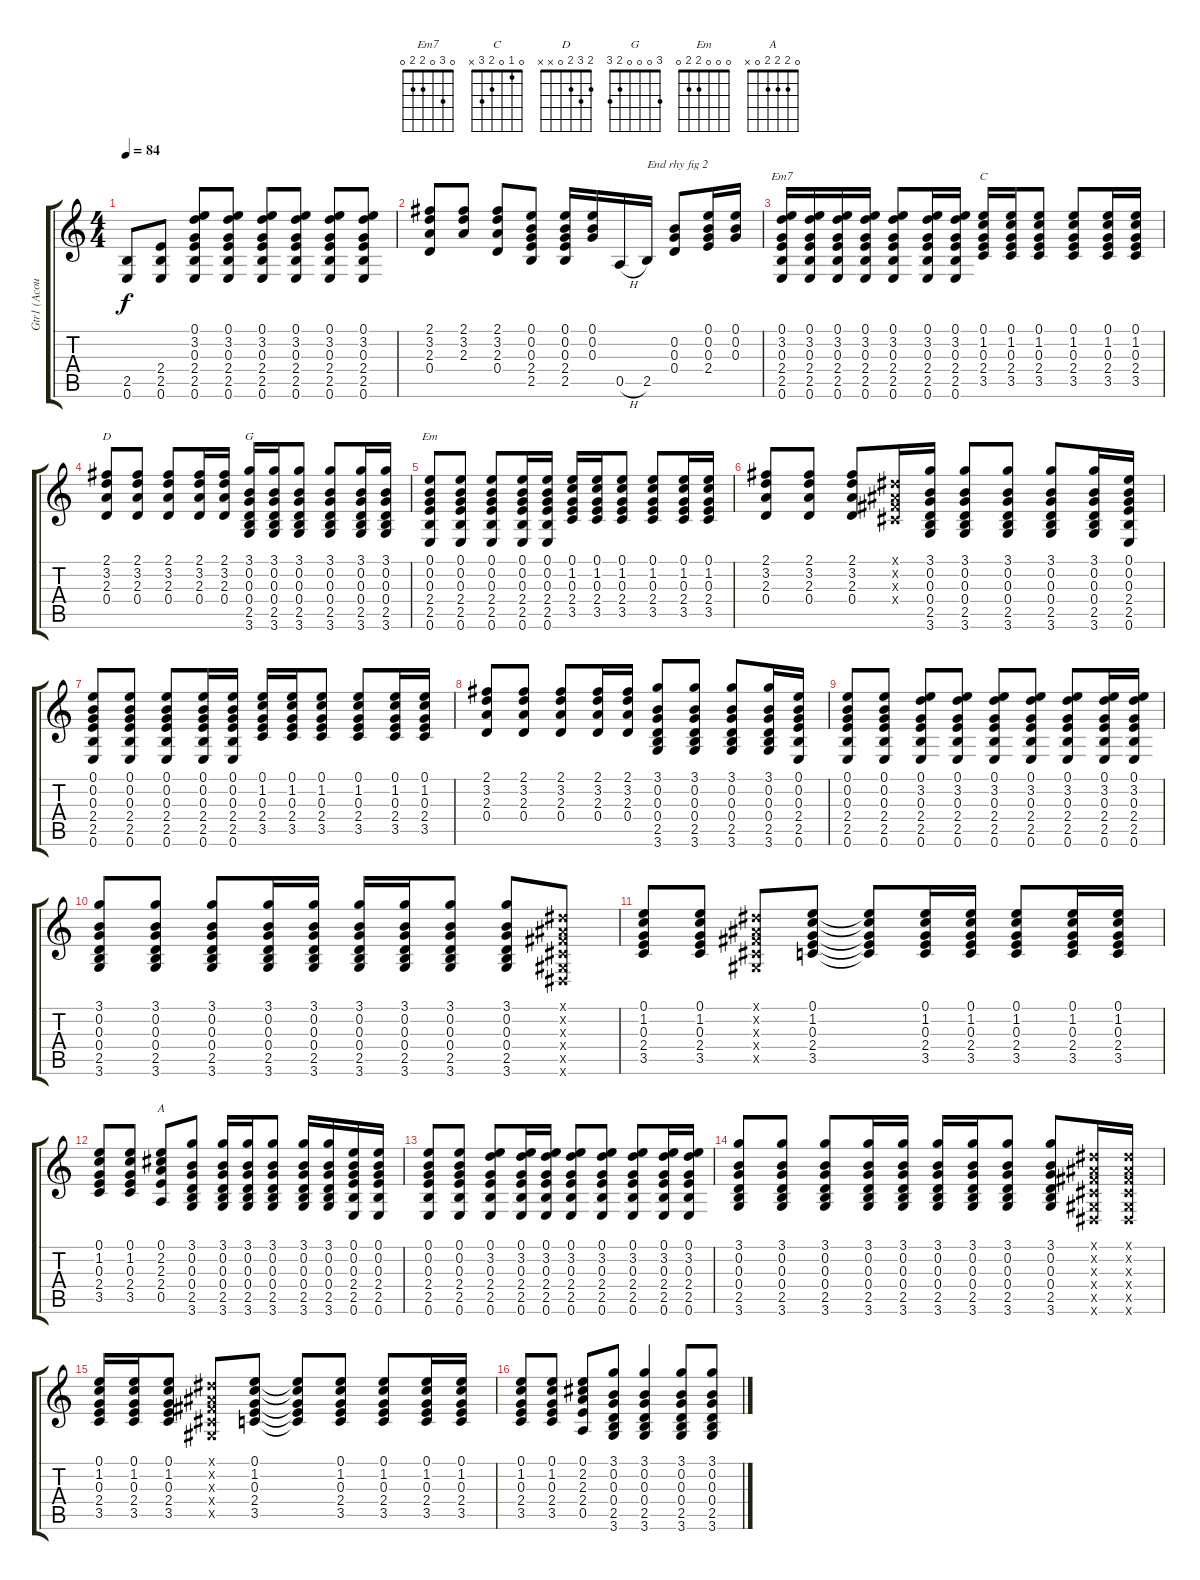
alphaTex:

\track ("Gtr1 (Acoustic)" "Gtr1 (Acou") {instrument acousticguitarsteel}
\staff {score tabs}
\tuning (E4 B3 G3 D3 A2 E2) {hide}
\chord ("Em7" 0 3 0 2 2 0)
\chord ("C" 0 1 0 2 3 x)
\chord ("D" 2 3 2 0 x x)
\chord ("G" 3 0 0 0 2 3)
\chord ("Em" 0 0 0 2 2 0)
\chord ("A" 0 2 2 2 0 x)
\ts (4 4)
\tempo 84
\clef g2
\ks c
(2.5 0.6).8{dy f} (2.4 2.5 0.6).8 (0.1 3.2 0.3 2.4 2.5 0.6).8 (0.1 3.2 0.3 2.4 2.5 0.6).8 (0.1 3.2 0.3 2.4 2.5 0.6).8 (0.1 3.2 0.3 2.4 2.5 0.6).8 (0.1 3.2 0.3 2.4 2.5 0.6).8 (0.1 3.2 0.3 2.4 2.5 0.6).8 |
(2.1 3.2 2.3 0.4).8 (2.1 3.2 2.3).8 (2.1 3.2 2.3 0.4).8 (0.1 0.2 0.3 2.4 2.5).8 (0.1 0.2 0.3 2.4 2.5).16 (0.1 0.2 0.3).16 0.5{h}.16 2.5.16{txt "End rhy fig 2"} (0.2 0.3 0.4).8 (0.1 0.2 0.3 2.4).16 (0.1 0.2 0.3).16 |
(0.1 3.2 0.3 2.4 2.5 0.6).16{ch "Em7"} (0.1 3.2 0.3 2.4 2.5 0.6).16 (0.1 3.2 0.3 2.4 2.5 0.6).16 (0.1 3.2 0.3 2.4 2.5 0.6).16 (0.1 3.2 0.3 2.4 2.5 0.6).8 (0.1 3.2 0.3 2.4 2.5 0.6).16 (0.1 3.2 0.3 2.4 2.5 0.6).16 (0.1 1.2 0.3 2.4 3.5).16{ch "C"} (0.1 1.2 0.3 2.4 3.5).16 (0.1 1.2 0.3 2.4 3.5).8 (0.1 1.2 0.3 2.4 3.5).8 (0.1 1.2 0.3 2.4 3.5).16 (0.1 1.2 0.3 2.4 3.5).16 |
(2.1 3.2 2.3 0.4).8{ch "D"} (2.1 3.2 2.3 0.4).8 (2.1 3.2 2.3 0.4).8 (2.1 3.2 2.3 0.4).16 (2.1 3.2 2.3 0.4).16 (3.1 0.2 0.3 0.4 2.5 3.6).16{ch "G"} (3.1 0.2 0.3 0.4 2.5 3.6).16 (3.1 0.2 0.3 0.4 2.5 3.6).8 (3.1 0.2 0.3 0.4 2.5 3.6).8 (3.1 0.2 0.3 0.4 2.5 3.6).16 (3.1 0.2 0.3 0.4 2.5 3.6).16 |
(0.1 0.2 0.3 2.4 2.5 0.6).8{ch "Em"} (0.1 0.2 0.3 2.4 2.5 0.6).8 (0.1 0.2 0.3 2.4 2.5 0.6).8 (0.1 0.2 0.3 2.4 2.5 0.6).16 (0.1 0.2 0.3 2.4 2.5 0.6).16 (0.1 1.2 0.3 2.4 3.5).16 (0.1 1.2 0.3 2.4 3.5).16 (0.1 1.2 0.3 2.4 3.5).8 (0.1 1.2 0.3 2.4 3.5).8 (0.1 1.2 0.3 2.4 3.5).16 (0.1 1.2 0.3 2.4 3.5).16 |
(2.1 3.2 2.3 0.4).8 (2.1 3.2 2.3 0.4).8 (2.1 3.2 2.3 0.4).8 (-1.1{x} -1.2{x} -1.3{x} -1.4{x}).16 (3.1 0.2 0.3 0.4 2.5 3.6).16 (3.1 0.2 0.3 0.4 2.5 3.6).8 (3.1 0.2 0.3 0.4 2.5 3.6).8 (3.1 0.2 0.3 0.4 2.5 3.6).8 (3.1 0.2 0.3 0.4 2.5 3.6).16 (0.1 0.2 0.3 2.4 2.5 0.6).16 |
(0.1 0.2 0.3 2.4 2.5 0.6).8 (0.1 0.2 0.3 2.4 2.5 0.6).8 (0.1 0.2 0.3 2.4 2.5 0.6).8 (0.1 0.2 0.3 2.4 2.5 0.6).16 (0.1 0.2 0.3 2.4 2.5 0.6).16 (0.1 1.2 0.3 2.4 3.5).16 (0.1 1.2 0.3 2.4 3.5).16 (0.1 1.2 0.3 2.4 3.5).8 (0.1 1.2 0.3 2.4 3.5).8 (0.1 1.2 0.3 2.4 3.5).16 (0.1 1.2 0.3 2.4 3.5).16 |
(2.1 3.2 2.3 0.4).8 (2.1 3.2 2.3 0.4).8 (2.1 3.2 2.3 0.4).8 (2.1 3.2 2.3 0.4).16 (2.1 3.2 2.3 0.4).16 (3.1 0.2 0.3 0.4 2.5 3.6).8 (3.1 0.2 0.3 0.4 2.5 3.6).8 (3.1 0.2 0.3 0.4 2.5 3.6).8 (3.1 0.2 0.3 0.4 2.5 3.6).16 (0.1 0.2 0.3 2.4 2.5 0.6).16 |
(0.1 0.2 0.3 2.4 2.5 0.6).8 (0.1 0.2 0.3 2.4 2.5 0.6).8 (0.1 3.2 0.3 2.4 2.5 0.6).8 (0.1 3.2 0.3 2.4 2.5 0.6).8 (0.1 3.2 0.3 2.4 2.5 0.6).8 (0.1 3.2 0.3 2.4 2.5 0.6).8 (0.1 3.2 0.3 2.4 2.5 0.6).8 (0.1 3.2 0.3 2.4 2.5 0.6).16 (0.1 3.2 0.3 2.4 2.5 0.6).16 |
(3.1 0.2 0.3 0.4 2.5 3.6).8 (3.1 0.2 0.3 0.4 2.5 3.6).8 (3.1 0.2 0.3 0.4 2.5 3.6).8 (3.1 0.2 0.3 0.4 2.5 3.6).16 (3.1 0.2 0.3 0.4 2.5 3.6).16 (3.1 0.2 0.3 0.4 2.5 3.6).16 (3.1 0.2 0.3 0.4 2.5 3.6).16 (3.1 0.2 0.3 0.4 2.5 3.6).8 (3.1 0.2 0.3 0.4 2.5 3.6).8 (-1.1{x} -1.2{x} -1.3{x} -1.4{x} -1.5{x} -1.6{x}).8 |
(0.1 1.2 0.3 2.4 3.5).8 (0.1 1.2 0.3 2.4 3.5).8 (-1.1{x} -1.2{x} -1.3{x} -1.4{x} -1.5{x}).8 (0.1 1.2 0.3 2.4 3.5).8 (0.1{t} 1.2{t} 0.3{t} 2.4{t} 3.5{t}).8 (0.1 1.2 0.3 2.4 3.5).16 (0.1 1.2 0.3 2.4 3.5).16 (0.1 1.2 0.3 2.4 3.5).8 (0.1 1.2 0.3 2.4 3.5).16 (0.1 1.2 0.3 2.4 3.5).16 |
(0.1 1.2 0.3 2.4 3.5).8 (0.1 1.2 0.3 2.4 3.5).8 (0.1 2.2 2.3 2.4 0.5).8{ch "A"} (3.1 0.2 0.3 0.4 2.5 3.6).8 (3.1 0.2 0.3 0.4 2.5 3.6).16 (3.1 0.2 0.3 0.4 2.5 3.6).16 (3.1 0.2 0.3 0.4 2.5 3.6).8 (3.1 0.2 0.3 0.4 2.5 3.6).16 (3.1 0.2 0.3 0.4 2.5 3.6).16 (0.1 0.2 0.3 2.4 2.5 0.6).16 (0.1 0.2 0.3 2.4 2.5 0.6).16 |
(0.1 0.2 0.3 2.4 2.5 0.6).8 (0.1 0.2 0.3 2.4 2.5 0.6).8 (0.1 3.2 0.3 2.4 2.5 0.6).8 (0.1 3.2 0.3 2.4 2.5 0.6).16 (0.1 3.2 0.3 2.4 2.5 0.6).16 (0.1 3.2 0.3 2.4 2.5 0.6).8 (0.1 3.2 0.3 2.4 2.5 0.6).8 (0.1 3.2 0.3 2.4 2.5 0.6).8 (0.1 3.2 0.3 2.4 2.5 0.6).16 (0.1 3.2 0.3 2.4 2.5 0.6).16 |
(3.1 0.2 0.3 0.4 2.5 3.6).8 (3.1 0.2 0.3 0.4 2.5 3.6).8 (3.1 0.2 0.3 0.4 2.5 3.6).8 (3.1 0.2 0.3 0.4 2.5 3.6).16 (3.1 0.2 0.3 0.4 2.5 3.6).16 (3.1 0.2 0.3 0.4 2.5 3.6).16 (3.1 0.2 0.3 0.4 2.5 3.6).16 (3.1 0.2 0.3 0.4 2.5 3.6).8 (3.1 0.2 0.3 0.4 2.5 3.6).8 (-1.1{x} -1.2{x} -1.3{x} -1.4{x} -1.5{x} -1.6{x}).16 (-1.1{x} -1.2{x} -1.3{x} -1.4{x} -1.5{x} -1.6{x}).16 |
(0.1 1.2 0.3 2.4 3.5).16 (0.1 1.2 0.3 2.4 3.5).16 (0.1 1.2 0.3 2.4 3.5).8 (-1.1{x} -1.2{x} -1.3{x} -1.4{x} -1.5{x}).8 (0.1 1.2 0.3 2.4 3.5).8 (0.1{t} 1.2{t} 0.3{t} 2.4{t} 3.5{t}).8 (0.1 1.2 0.3 2.4 3.5).8 (0.1 1.2 0.3 2.4 3.5).8 (0.1 1.2 0.3 2.4 3.5).16 (0.1 1.2 0.3 2.4 3.5).16 |
(0.1 1.2 0.3 2.4 3.5).8 (0.1 1.2 0.3 2.4 3.5).8 (0.1 2.2 2.3 2.4 0.5).8 (3.1 0.2 0.3 0.4 2.5 3.6).8 (3.1 0.2 0.3 0.4 2.5 3.6).4 (3.1 0.2 0.3 0.4 2.5 3.6).8 (3.1 0.2 0.3 0.4 2.5 3.6).8
